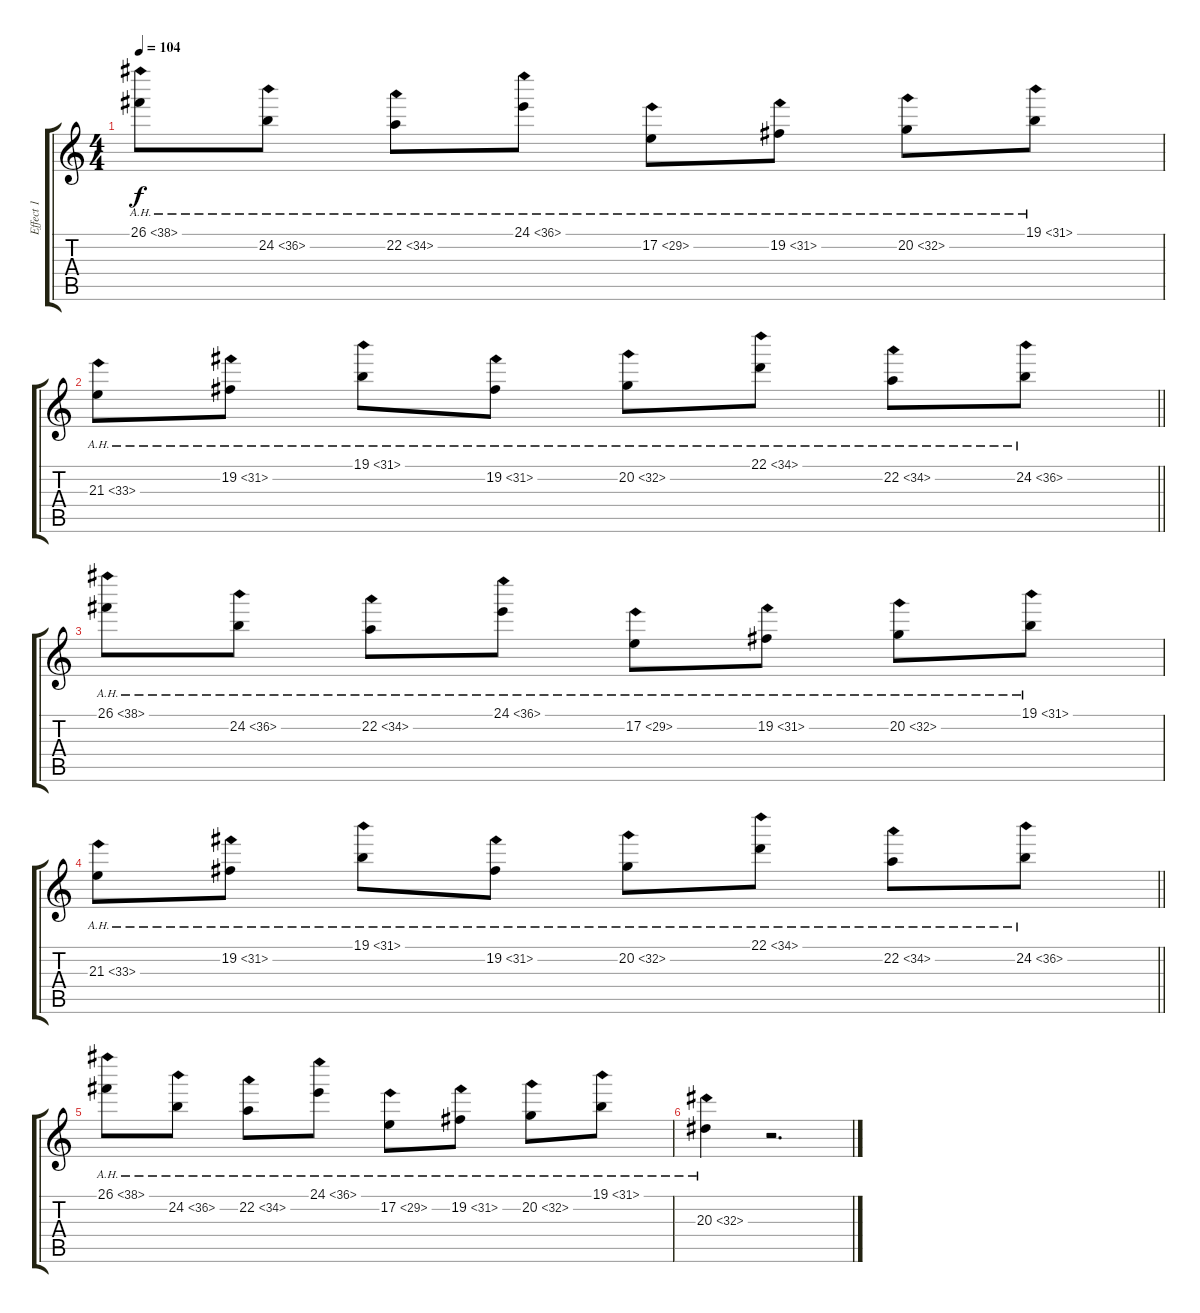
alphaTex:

\track ("Effect 1" "Effect 1") {instrument pad5bowed}
\staff {score tabs}
\tuning (E4 B3 G3 D3 A2 D2) {hide}
\ts (4 4)
\tempo 104
\clef g2
\ks aminor
26.1{ah 12}.8{dy f} 24.2{ah 12}.8 22.2{ah 12}.8 24.1{ah 12}.8 17.2{ah 12}.8 19.2{ah 12}.8 20.2{ah 12}.8 19.1{ah 12}.8 |
\barLineRight lightlight
\ks c
21.3{ah 12}.8{volume 5} 19.2{ah 12}.8 19.1{ah 12}.8 19.2{ah 12}.8 20.2{ah 12}.8 22.1{ah 12}.8 22.2{ah 12}.8 24.2{ah 12}.8 |
\ks aminor
26.1{ah 12}.8 24.2{ah 12}.8 22.2{ah 12}.8 24.1{ah 12}.8 17.2{ah 12}.8 19.2{ah 12}.8 20.2{ah 12}.8 19.1{ah 12}.8 |
\barLineRight lightlight
\ks c
21.3{ah 12}.8 19.2{ah 12}.8 19.1{ah 12}.8 19.2{ah 12}.8 20.2{ah 12}.8 22.1{ah 12}.8 22.2{ah 12}.8 24.2{ah 12}.8 |
\ks aminor
26.1{ah 12}.8 24.2{ah 12}.8 22.2{ah 12}.8 24.1{ah 12}.8 17.2{ah 12}.8 19.2{ah 12}.8 20.2{ah 12}.8 19.1{ah 12}.8 |
20.3{ah 12}.4 r.2{d}
